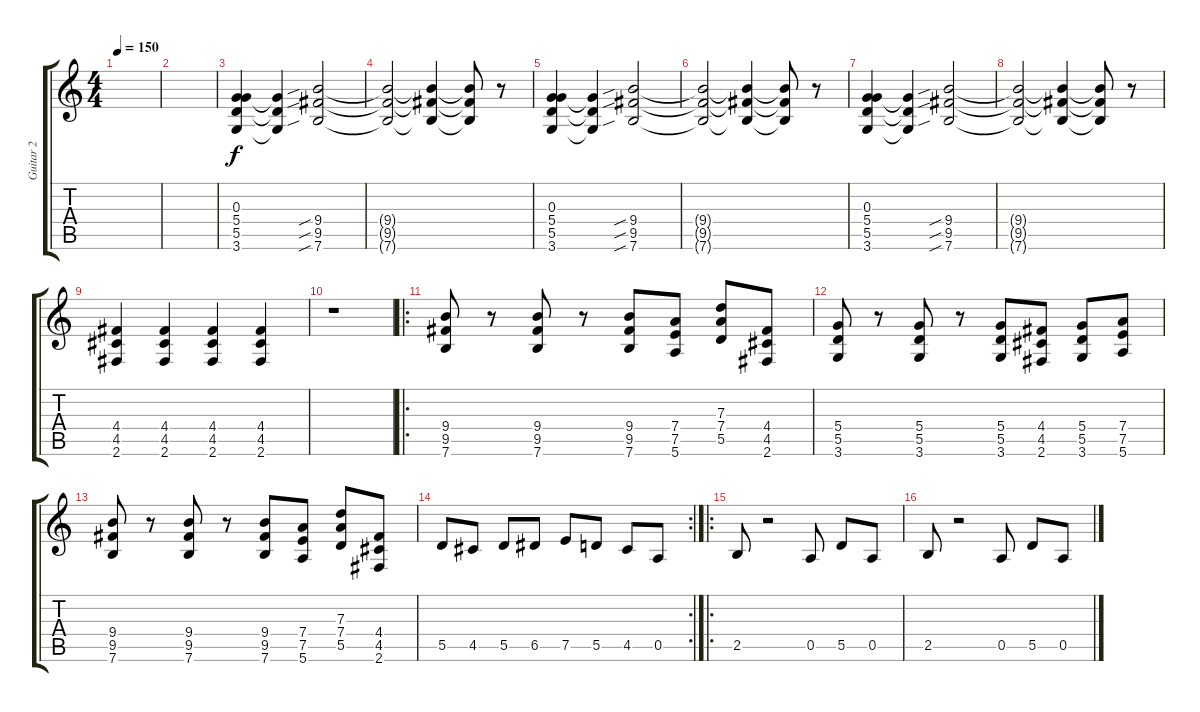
\track ("Guitar 2" "Guitar 2") {instrument distortionguitar}
\staff {score tabs}
\tuning (E4 B3 G3 D3 A2 E2) {hide}
\ts (4 4)
\tempo 150
\clef g2
\ks c
|
|
(0.3 5.4 5.5 3.6).4 (5.4{t} 5.5{t} 3.6{t}).4 (9.4{sib} 9.5{sib} 7.6{sib}).2 |
(9.4{t} 9.5{t} 7.6{t}).2 (9.4{t} 9.5{t} 7.6{t}).4 (9.4{t} 9.5{t} 7.6{t}).8 r.8 |
(0.3 5.4 5.5 3.6).4 (5.4{t} 5.5{t} 3.6{t}).4 (9.4{sib} 9.5{sib} 7.6{sib}).2 |
(9.4{t} 9.5{t} 7.6{t}).2 (9.4{t} 9.5{t} 7.6{t}).4 (9.4{t} 9.5{t} 7.6{t}).8 r.8 |
(0.3 5.4 5.5 3.6).4 (5.4{t} 5.5{t} 3.6{t}).4 (9.4{sib} 9.5{sib} 7.6{sib}).2 |
(9.4{t} 9.5{t} 7.6{t}).2 (9.4{t} 9.5{t} 7.6{t}).4 (9.4{t} 9.5{t} 7.6{t}).8 r.8 |
(4.4 4.5 2.6).4 (4.4 4.5 2.6).4 (4.4 4.5 2.6).4 (4.4 4.5 2.6).4 |
r.1 |
\ro
(9.4 9.5 7.6).8 r.8 (9.4 9.5 7.6).8 r.8 (9.4 9.5 7.6).8 (7.4 7.5 5.6).8 (7.3 7.4 5.5).8 (4.4 4.5 2.6).8 |
(5.4 5.5 3.6).8 r.8 (5.4 5.5 3.6).8 r.8 (5.4 5.5 3.6).8 (4.4 4.5 2.6).8 (5.4 5.5 3.6).8 (7.4 7.5 5.6).8 |
(9.4 9.5 7.6).8 r.8 (9.4 9.5 7.6).8 r.8 (9.4 9.5 7.6).8 (7.4 7.5 5.6).8 (7.3 7.4 5.5).8 (4.4 4.5 2.6).8 |
\rc 2
5.5.8 4.5.8 5.5.8 6.5.8 7.5.8 5.5.8 4.5.8 0.5.8 |
\ro
2.5.8 r.2 0.5.8 5.5.8 0.5.8 |
2.5.8 r.2 0.5.8 5.5.8 0.5.8
